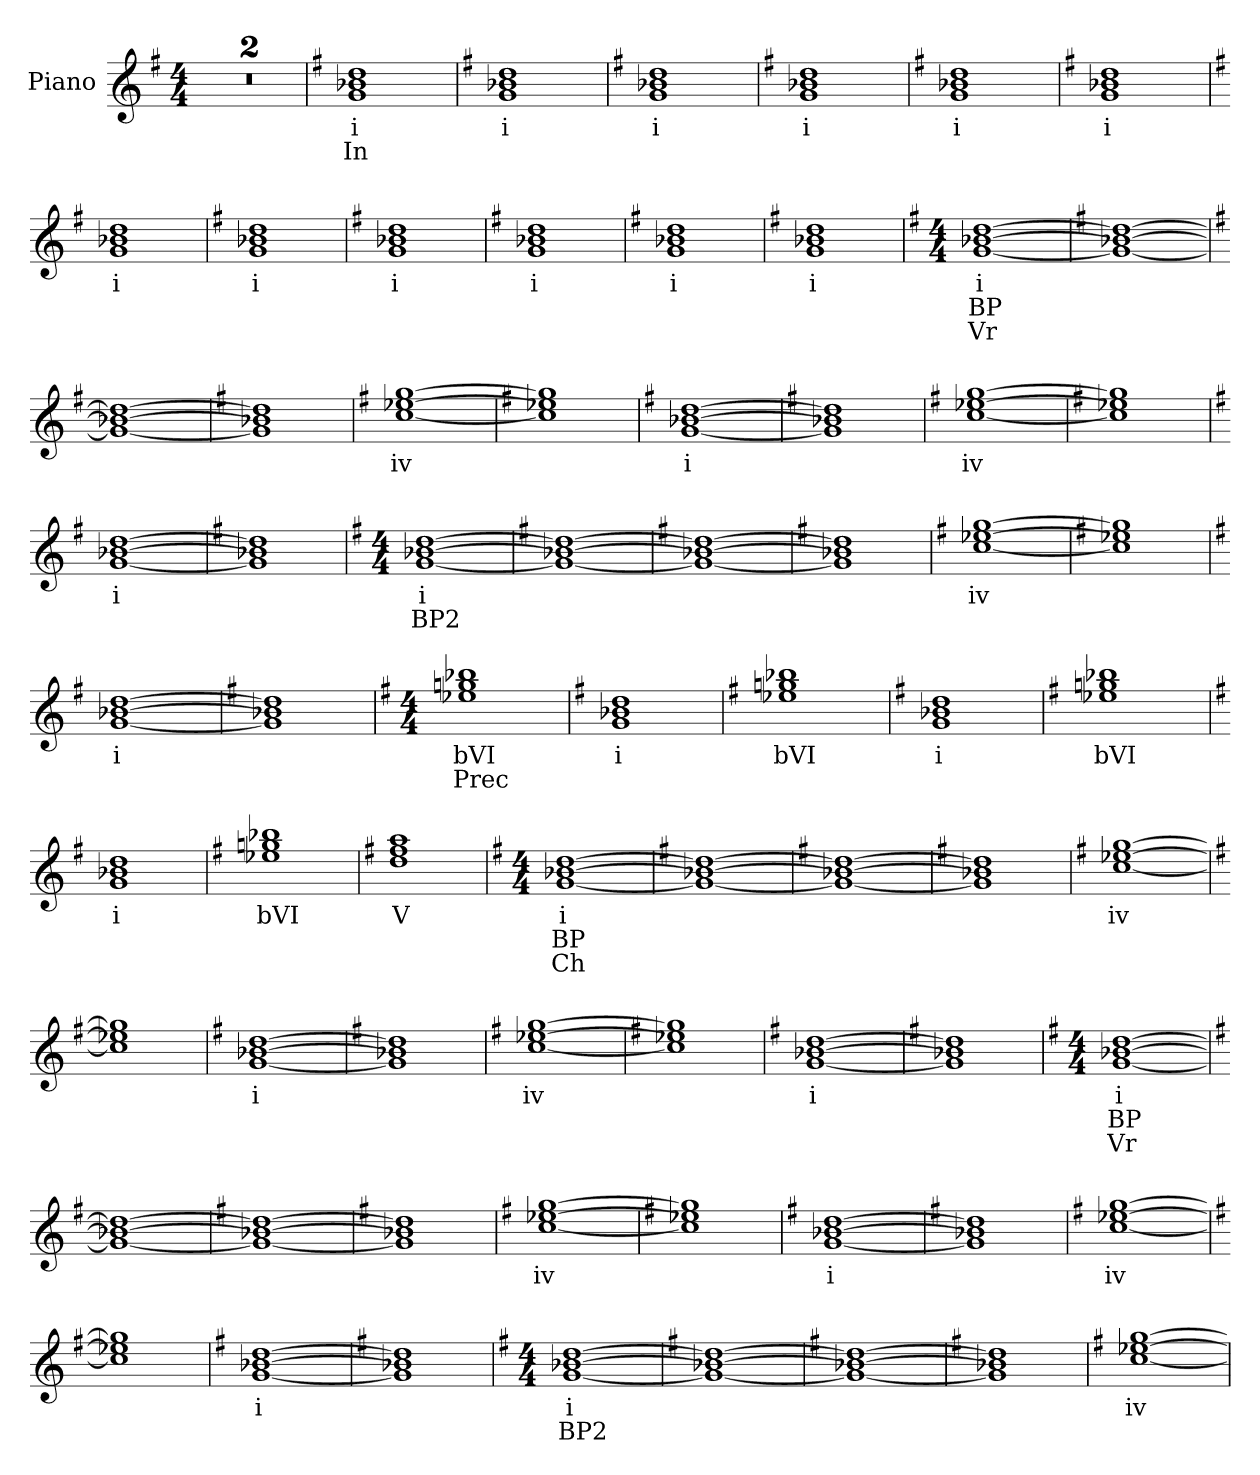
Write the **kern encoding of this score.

**kern	**text	**text	**text
*part1	*part1	*part1	*part1
*staff1	*staff1	*staff1	*staff1
*I"Piano	*	*	*
*I'Pno	*	*	*
*k[f#]	*	*	*
*G:	*	*	*
*M4/4	*	*	*
=	=	=	=
1r	.	.	.
=	=	=	=
*k[f#]	*	*	*
*G:	*	*	*
*M4/4	*	*	*
1r	.	.	.
=	=	=	=
*k[f#]	*	*	*
*G:	*	*	*
1g 1b-X 1dd	i	In	.
=	=	=	=
*k[f#]	*	*	*
*G:	*	*	*
1g 1b-X 1dd	i	.	.
=	=	=	=
*k[f#]	*	*	*
*G:	*	*	*
1g 1b-X 1dd	i	.	.
=	=	=	=
*k[f#]	*	*	*
*G:	*	*	*
1g 1b-X 1dd	i	.	.
=	=	=	=
*k[f#]	*	*	*
*G:	*	*	*
1g 1b-X 1dd	i	.	.
=	=	=	=
*k[f#]	*	*	*
*G:	*	*	*
1g 1b-X 1dd	i	.	.
=	=	=	=
*k[f#]	*	*	*
*G:	*	*	*
1g 1b-X 1dd	i	.	.
=	=	=	=
*k[f#]	*	*	*
*G:	*	*	*
1g 1b-X 1dd	i	.	.
=	=	=	=
*k[f#]	*	*	*
*G:	*	*	*
1g 1b-X 1dd	i	.	.
=	=	=	=
*k[f#]	*	*	*
*G:	*	*	*
1g 1b-X 1dd	i	.	.
=	=	=	=
*k[f#]	*	*	*
*G:	*	*	*
1g 1b-X 1dd	i	.	.
=	=	=	=
*k[f#]	*	*	*
*G:	*	*	*
1g 1b-X 1dd	i	.	.
=	=	=	=
*k[f#]	*	*	*
*G:	*	*	*
*M4/4	*	*	*
[1g [1b-X [1dd	i	BP	Vr
=	=	=	=
*k[f#]	*	*	*
*G:	*	*	*
1g_ 1b-X_ 1dd_	.	.	.
=	=	=	=
*k[f#]	*	*	*
*G:	*	*	*
1g_ 1b-X_ 1dd_	.	.	.
=	=	=	=
*k[f#]	*	*	*
*G:	*	*	*
1g] 1b-X] 1dd]	.	.	.
=	=	=	=
*k[f#]	*	*	*
*G:	*	*	*
[1cc [1ee-X [1gg	iv	.	.
=	=	=	=
*k[f#]	*	*	*
*G:	*	*	*
1cc] 1ee-X] 1gg]	.	.	.
=	=	=	=
*k[f#]	*	*	*
*G:	*	*	*
[1g [1b-X [1dd	i	.	.
=	=	=	=
*k[f#]	*	*	*
*G:	*	*	*
1g] 1b-X] 1dd]	.	.	.
=	=	=	=
*k[f#]	*	*	*
*G:	*	*	*
[1cc [1ee-X [1gg	iv	.	.
=	=	=	=
*k[f#]	*	*	*
*G:	*	*	*
1cc] 1ee-X] 1gg]	.	.	.
=	=	=	=
*k[f#]	*	*	*
*G:	*	*	*
[1g [1b-X [1dd	i	.	.
=	=	=	=
*k[f#]	*	*	*
*G:	*	*	*
1g] 1b-X] 1dd]	.	.	.
=	=	=	=
*k[f#]	*	*	*
*G:	*	*	*
*M4/4	*	*	*
[1g [1b-X [1dd	i	BP2	.
=	=	=	=
*k[f#]	*	*	*
*G:	*	*	*
1g_ 1b-X_ 1dd_	.	.	.
=	=	=	=
*k[f#]	*	*	*
*G:	*	*	*
1g_ 1b-X_ 1dd_	.	.	.
=	=	=	=
*k[f#]	*	*	*
*G:	*	*	*
1g] 1b-X] 1dd]	.	.	.
=	=	=	=
*k[f#]	*	*	*
*G:	*	*	*
[1cc [1ee-X [1gg	iv	.	.
=	=	=	=
*k[f#]	*	*	*
*G:	*	*	*
1cc] 1ee-X] 1gg]	.	.	.
=	=	=	=
*k[f#]	*	*	*
*G:	*	*	*
[1g [1b-X [1dd	i	.	.
=	=	=	=
*k[f#]	*	*	*
*G:	*	*	*
1g] 1b-X] 1dd]	.	.	.
=	=	=	=
*k[f#]	*	*	*
*G:	*	*	*
*M4/4	*	*	*
1ee-X 1ggn 1bb-X	bVI	Prec	.
=	=	=	=
*k[f#]	*	*	*
*G:	*	*	*
1g 1b-X 1dd	i	.	.
=	=	=	=
*k[f#]	*	*	*
*G:	*	*	*
1ee-X 1ggn 1bb-X	bVI	.	.
=	=	=	=
*k[f#]	*	*	*
*G:	*	*	*
1g 1b-X 1dd	i	.	.
=	=	=	=
*k[f#]	*	*	*
*G:	*	*	*
1ee-X 1ggn 1bb-X	bVI	.	.
=	=	=	=
*k[f#]	*	*	*
*G:	*	*	*
1g 1b-X 1dd	i	.	.
=	=	=	=
*k[f#]	*	*	*
*G:	*	*	*
1ee-X 1ggn 1bb-X	bVI	.	.
=	=	=	=
*k[f#]	*	*	*
*G:	*	*	*
1dd 1ff# 1aa	V	.	.
=	=	=	=
*k[f#]	*	*	*
*G:	*	*	*
*M4/4	*	*	*
[1g [1b-X [1dd	i	BP	Ch
=	=	=	=
*k[f#]	*	*	*
*G:	*	*	*
1g_ 1b-X_ 1dd_	.	.	.
=	=	=	=
*k[f#]	*	*	*
*G:	*	*	*
1g_ 1b-X_ 1dd_	.	.	.
=	=	=	=
*k[f#]	*	*	*
*G:	*	*	*
1g] 1b-X] 1dd]	.	.	.
=	=	=	=
*k[f#]	*	*	*
*G:	*	*	*
[1cc [1ee-X [1gg	iv	.	.
=	=	=	=
*k[f#]	*	*	*
*G:	*	*	*
1cc] 1ee-X] 1gg]	.	.	.
=	=	=	=
*k[f#]	*	*	*
*G:	*	*	*
[1g [1b-X [1dd	i	.	.
=	=	=	=
*k[f#]	*	*	*
*G:	*	*	*
1g] 1b-X] 1dd]	.	.	.
=	=	=	=
*k[f#]	*	*	*
*G:	*	*	*
[1cc [1ee-X [1gg	iv	.	.
=	=	=	=
*k[f#]	*	*	*
*G:	*	*	*
1cc] 1ee-X] 1gg]	.	.	.
=	=	=	=
*k[f#]	*	*	*
*G:	*	*	*
[1g [1b-X [1dd	i	.	.
=	=	=	=
*k[f#]	*	*	*
*G:	*	*	*
1g] 1b-X] 1dd]	.	.	.
=	=	=	=
*k[f#]	*	*	*
*G:	*	*	*
*M4/4	*	*	*
[1g [1b-X [1dd	i	BP	Vr
=	=	=	=
*k[f#]	*	*	*
*G:	*	*	*
1g_ 1b-X_ 1dd_	.	.	.
=	=	=	=
*k[f#]	*	*	*
*G:	*	*	*
1g_ 1b-X_ 1dd_	.	.	.
=	=	=	=
*k[f#]	*	*	*
*G:	*	*	*
1g] 1b-X] 1dd]	.	.	.
=	=	=	=
*k[f#]	*	*	*
*G:	*	*	*
[1cc [1ee-X [1gg	iv	.	.
=	=	=	=
*k[f#]	*	*	*
*G:	*	*	*
1cc] 1ee-X] 1gg]	.	.	.
=	=	=	=
*k[f#]	*	*	*
*G:	*	*	*
[1g [1b-X [1dd	i	.	.
=	=	=	=
*k[f#]	*	*	*
*G:	*	*	*
1g] 1b-X] 1dd]	.	.	.
=	=	=	=
*k[f#]	*	*	*
*G:	*	*	*
[1cc [1ee-X [1gg	iv	.	.
=	=	=	=
*k[f#]	*	*	*
*G:	*	*	*
1cc] 1ee-X] 1gg]	.	.	.
=	=	=	=
*k[f#]	*	*	*
*G:	*	*	*
[1g [1b-X [1dd	i	.	.
=	=	=	=
*k[f#]	*	*	*
*G:	*	*	*
1g] 1b-X] 1dd]	.	.	.
=	=	=	=
*k[f#]	*	*	*
*G:	*	*	*
*M4/4	*	*	*
[1g [1b-X [1dd	i	BP2	.
=	=	=	=
*k[f#]	*	*	*
*G:	*	*	*
1g_ 1b-X_ 1dd_	.	.	.
=	=	=	=
*k[f#]	*	*	*
*G:	*	*	*
1g_ 1b-X_ 1dd_	.	.	.
=	=	=	=
*k[f#]	*	*	*
*G:	*	*	*
1g] 1b-X] 1dd]	.	.	.
=	=	=	=
*k[f#]	*	*	*
*G:	*	*	*
[1cc [1ee-X [1gg	iv	.	.
=	=	=	=
*-	*-	*-	*-
